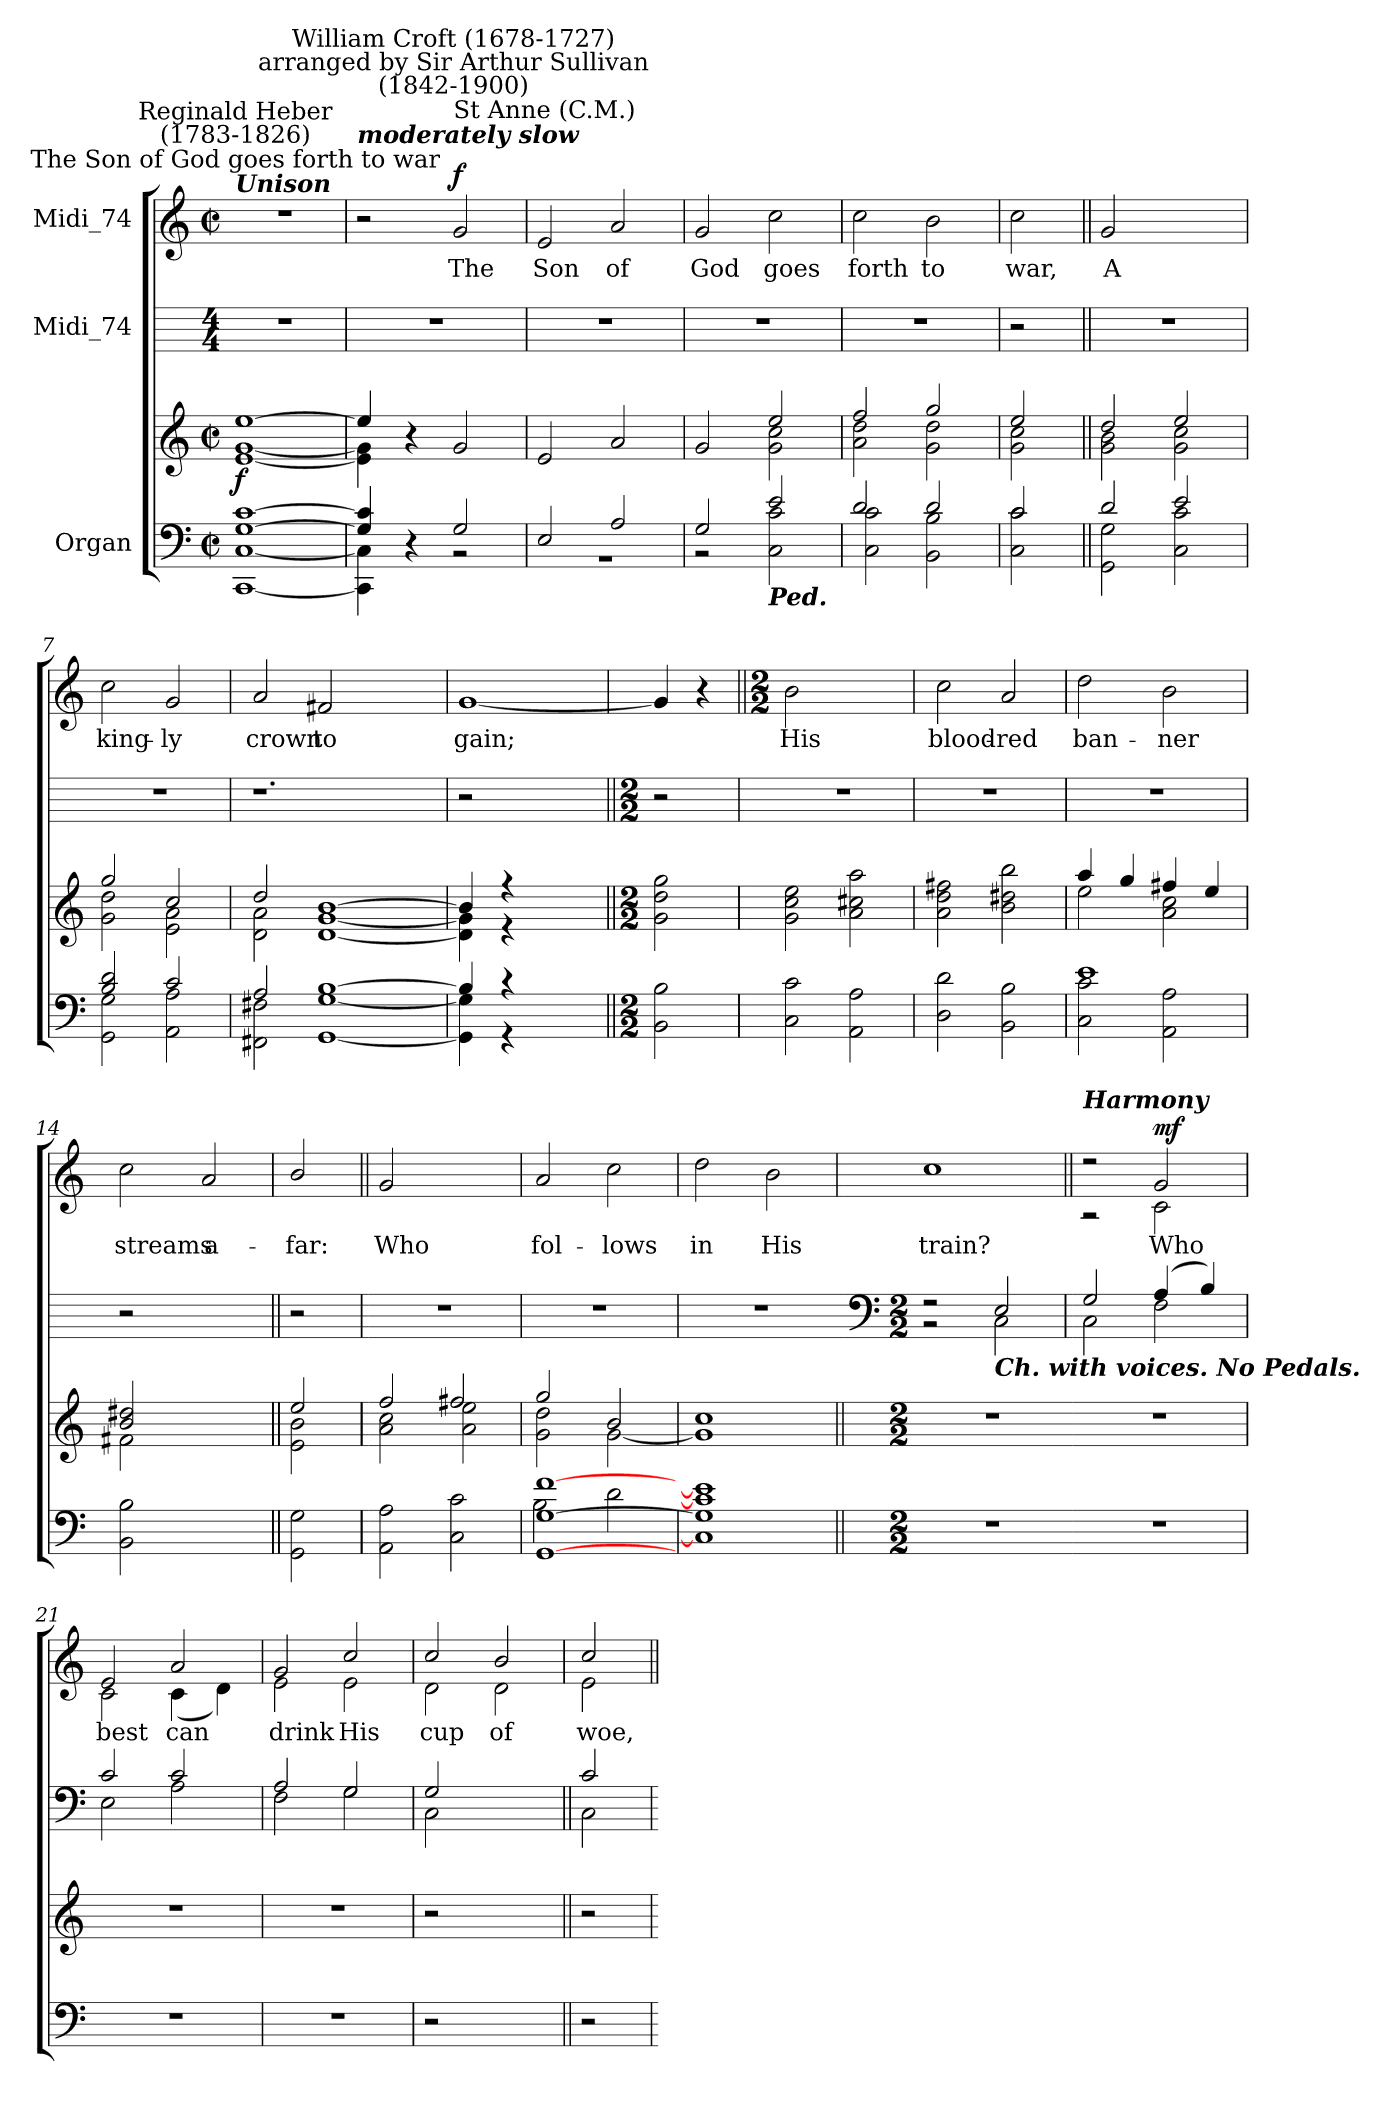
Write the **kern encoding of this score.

**kern	**kern	**dynam	**kern	**kern	**text	**dynam
*part3	*part3	*part3	*part2	*part1	*part1	*part1
*staff4	*staff3	*staff3/4	*staff2	*staff1	*staff1	*staff1
*I"Organ	*	*	*I"Midi_74	*I"Midi_74	*	*
*clefF4	*clefG2	*	*	*clefG2	*	*
*k[]	*k[]	*	*	*k[]	*	*
*C:	*C:	*	*	*C:	*	*
*M2/2	*M2/2	*	*M4/4	*M2/2	*	*
*met(c|)	*met(c|)	*	*	*met(c|)	*	*
=1	=1	=1	=1	=1	=1	=1
*^	*^	*	*	*	*	*
!	!	!	!	!	!	!LO:TX:a:Bi:t=Unison	!	!
!	!	!	!	!	!	!LO:TX:a:cj:t=The Son of God goes forth to war	!	!
!	!	!	!	!	!	!LO:TX:a:cj:t=Reginald Heber\n(1783-1826)	!	!
!	!	!	!	!LO:DY:b	!	!	!	!
[1G/ [1c/	[1CC\ [1C\	[1ee/	[1e\ [1g\	f	1r	1r	.	.
=2	=2	=2	=2	=2	=2	=2	=2	=2
!	!	!	!	!	!	!LO:TX:a:Bi:t=moderately slow	!	!
4G/] 4c/]	4CC\] 4C\]	4ee/]	4e\] 4g\]	.	1r	2r	.	.
4r	4ryy	4r	4ryy	.	.	.	.	.
!	!	!	!	!	!	!LO:TX:a:t=St Anne (C.M.)	!	!
!	!	!	!	!	!	!LO:TX:a:cj:t=William Croft (1678-1727)\narranged by Sir Arthur Sullivan\n(1842-1900)	!	!
!	!	!	!	!	!	!	!LO:LY:b	!LO:DY:b
2G/	2r	2g/	2ryy	.	.	2g	The	f
=3	=3	=3	=3	=3	=3	=3	=3	=3
!	!	!	!	!	!	!	!LO:LY:b	!
2E/	1r	2e/	1ryy	.	1r	2e	Son	.
!	!	!	!	!	!	!	!LO:LY:b	!
2A/	.	2a/	.	.	.	2a	of	.
=4	=4	=4	=4	=4	=4	=4	=4	=4
!	!	!	!	!	!	!	!LO:LY:b	!
2G/	2r	2g/	2ryy	.	1r	2g	God	.
!LO:TX:b:Bi:t=Ped.	!	!	!	!	!	!	!	!
!	!	!	!	!	!	!	!LO:LY:b	!
2e/	2C\ 2c\	2ee/	2g\ 2cc\	.	.	2cc	goes	.
=5	=5	=5	=5	=5	=5	=5	=5	=5
!	!	!	!	!	!	!	!LO:LY:b	!
2d/	2C\ 2c\	2ff/	2a\ 2dd\	.	1r	2cc	forth	.
!	!	!	!	!	!	!	!LO:LY:b	!
2d/	2BB\ 2B\	2gg/	2g\ 2dd\	.	.	2b	to	.
=6	=6	=6	=6	=6	=6	=6	=6	=6
!	!	!	!	!	!	!	!LO:LY:b	!
2c/	2C\ 2c\	2ee/	2g\ 2cc\	.	2r	2cc	war,	.
=7||	=7||	=7||	=7||	=7||	=7||	=7||	=7||	=7||
!	!	!	!	!	!	!	!LO:LY:b	!
2d/	2GG\ 2G\	2dd/	2g\ 2b\	.	1r	2g	A	.
2e/	2C\ 2c\	2ee/	2g\ 2cc\	.	.	2ryy	.	.
=7A	=7A	=7A	=7A	=7A	=7A	=7A	=7A	=7A
!	!	!	!	!	!	!	!LO:LY:b	!
2B/ 2d/	2GG\ 2G\	2gg/	2g\ 2dd\	.	1r	2cc	king-	.
!	!	!	!	!	!	!	!LO:LY:b	!
2c/	2AA\ 2A\	2cc/	2e\ 2a\	.	.	2g	-ly	.
=8A	=8A	=8A	=8A	=8A	=8A	=8A	=8A	=8A
!	!	!	!	!	!	!	!LO:LY:b	!
2A/	2FF#X\ 2F#X\	2dd/	2d\ 2a\	.	1.r	2a	crown	.
!	!	!	!	!	!	!	!LO:LY:b	!
[1B/	[1GG\ [1G\	[1b/	[1d\ [1g\	.	.	2f#X	to	.
.	.	.	.	.	.	2ryy	.	.
=9A	=9A	=9A	=9A	=9A	=9A	=9A	=9A	=9A
!	!	!	!	!	!	!	!LO:LY:b	!
4B/]	4GG\] 4G\]	4b/]	4d\] 4g\]	.	2r	[1g	gain;	.
4r	4r	4r	4r	.	.	.	.	.
2ryy	2ryy	2ryy	2ryy	.	2ryy	.	.	.
!!LO:LB:g=z
=10||	=10||	=10||	=10||	=10	=10||	=10	=10	=10
*M2/2	*	*M2/2	*	*	*M2/2	*	*	*
2ryy	2BB\ 2B\	2ryy	2g\ 2dd\ 2gg\	.	2r	4g]	.	.
.	.	.	.	.	.	4r	.	.
!!LO:LB:g=z
=11	=11	=11	=11	=11||	=11	=11||	=11||	=11||
*	*	*	*	*	*	*M2/2	*	*
!	!	!	!	!	!	!	!LO:LY:b	!
1ryy	2C\ 2c\	1ryy	2g\ 2cc\ 2ee\	.	1r	2b	His	.
.	2AA\ 2A\	.	2a\ 2cc#X\ 2aa\	.	.	2ryy	.	.
=12	=12	=12	=12	=12	=12	=12	=12	=12
!	!	!	!	!	!	!	!LO:LY:b	!
1ryy	2D\ 2d\	1ryy	2a\ 2dd\ 2ff#X\	.	1r	2cc	blood-	.
!	!	!	!	!	!	!	!LO:LY:b	!
.	2BB\ 2B\	.	2b\ 2dd#X\ 2bb\	.	.	2a	-red	.
=13	=13	=13	=13	=13	=13	=13	=13	=13
!	!	!	!	!	!	!	!LO:LY:b	!
1e/	2C\ 2c\	4aa/	2ee\	.	1r	2dd	ban-	.
.	.	4gg/	.	.	.	.	.	.
!	!	!	!	!	!	!	!LO:LY:b	!
.	2AA\ 2A\	4ff#X/	2a\ 2cc\	.	.	2b	-ner	.
.	.	4ee/	.	.	.	.	.	.
=14	=14	=14	=14	=14	=14	=14	=14	=14
!	!	!	!	!	!	!	!LO:LY:b	!
2ryy	2BB\ 2B\	2b/ 2dd#X/	2f#X\	.	2r	2cc	streams	.
!	!	!	!	!	!	!	!LO:LY:b	!
2ryy	2ryy	2ryy	2ryy	.	2ryy	2a	a-	.
=15||	=15||	=15||	=15||	=15	=15||	=15	=15	=15
!	!	!	!	!	!	!	!LO:LY:b	!
2ryy	2GG\ 2G\	2ee/	2e\ 2b\	.	2r	2b/	-far:	.
=16	=16	=16	=16	=16||	=16	=16||	=16||	=16||
!	!	!	!	!	!	!	!LO:LY:b	!
1ryy	2AA\ 2A\	2ff/	2a\ 2cc\	.	1r	2g	Who	.
.	2C\ 2c\	2ff#X/	2a\ 2ee\	.	.	2ryy	.	.
=17	=17	=17	=17	=17	=17	=17	=17	=17
!	!	!	!	!	!	!	!LO:LY:b	!
[1GG/ [1G/ [1f/	2B\	2gg/	2g\ 2dd\	.	1r	2a	fol-	.
!	!	!	!	!	!	!	!LO:LY:b	!
.	2d\	2b/	[2g\	.	.	2cc	-lows	.
=18	=18	=18	=18	=18	=18	=18	=18	=18
!	!	!	!	!	!	!	!LO:LY:b	!
1C/] 1G/] 1c/] 1e/]	1ryy	1cc/	1g\]	.	1r	2dd	in	.
!	!	!	!	!	!	!	!LO:LY:b	!
.	.	.	.	.	.	2b	His	.
*v	*v	*	*	*	*	*	*	*
*	*v	*v	*	*	*	*	*
!!LO:LB:g=z
=19||	=19||	=19	=19	=19	=19	=19
*	*	*	*clefF4	*	*	*
*	*	*	*k[]	*	*	*
*	*	*	*C:	*	*	*
*M2/2	*M2/2	*	*M2/2	*	*	*
*	*	*	*^	*	*	*
!	!	!	!	!	!	!LO:LY:b	!
1r	1r	.	2r	2r	1cc	train?	.
!	!	!	!LO:TX:b:Bi:t=Ch. with voices. No Pedals.	!	!	!	!
.	.	.	2E/	2C\	.	.	.
!!LO:LB:g=z
=20	=20	=20||	=20	=20	=20||	=20||	=20||
*	*	*	*	*	*^	*	*
!	!	!	!	!	!LO:TX:a:Bi:t=Harmony	!	!	!
1r	1r	.	2G/	2C\	2r	2r	.	.
!	!	!	!	!	!	!	!LO:LY:b	!LO:DY:b
.	.	.	(>4A/	2F\	2g/	2c\	Who	mf
.	.	.	4B/)	.	.	.	.	.
=21	=21	=21	=21	=21	=21	=21	=21	=21
!	!	!	!	!	!	!	!LO:LY:b	!
1r	1r	.	2c/	2E\	2e/	2c\	best	.
!	!	!	!	!	!	!	!LO:LY:b	!
.	.	.	2c/	2A\	2a/	(<4c\	can	.
.	.	.	.	.	.	4d\)	.	.
=22	=22	=22	=22	=22	=22	=22	=22	=22
!	!	!	!	!	!	!	!LO:LY:b	!
1r	1r	.	2A/	2F\	2g/	2e\	drink	.
!	!	!	!	!	!	!	!LO:LY:b	!
.	.	.	2G/	2G\	2cc/	2e\	His	.
=23	=23	=23	=23	=23	=23	=23	=23	=23
!	!	!	!	!	!	!	!LO:LY:b	!
2r	2r	.	2G/	2C\	2cc/	2d\	cup	.
!	!	!	!	!	!	!	!LO:LY:b	!
2ryy	2ryy	.	2ryy	2ryy	2b/	2d\	of	.
=24||	=24||	=24	=24||	=24||	=24	=24	=24	=24
!	!	!	!	!	!	!	!LO:LY:b	!
2r	2r	.	2c/	2C\	2cc/	2e\	woe,	.
*	*	*	*v	*v	*	*	*	*
*	*	*	*	*v	*v	*	*
=	=	=||	=	=||	=||	=||
*-	*-	*-	*-	*-	*-	*-
